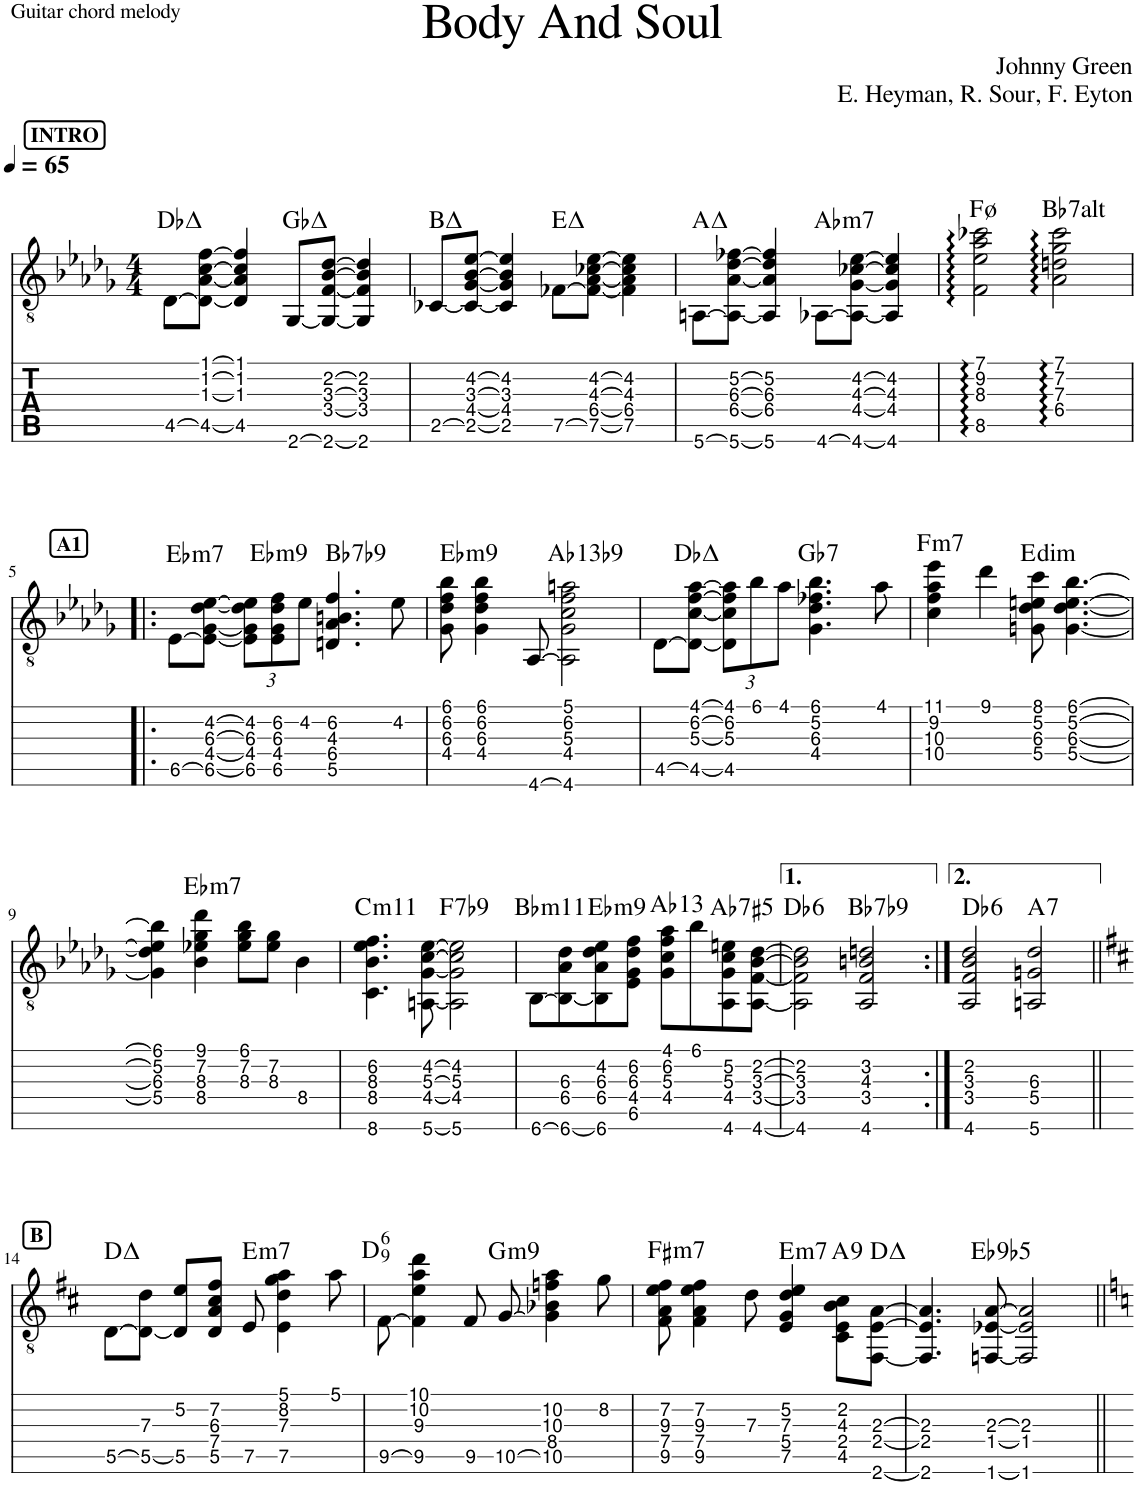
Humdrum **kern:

**kern	**kern	**harte
*part1	*part1	*part1
*staff2	*staff1	*
*I"Chitarra elettrica	*	*
*I'Chit. el.	*	*
*stria6	*	*
*	*clefGv2	*
*k[b-e-a-d-g-]	*k[b-e-a-d-g-]	*
*M4/4	*M4/4	*
*MM65	*MM65	*
!!LO:REH:place=s1:a:B:cj:t=INTRO
=1	=1	=1
[8D-L	[8D-\L	Db:maj
8D-_\ [8A-\ [8c\ [8f\J	8D-\_ [8A-\ [8c\ [8f\J	.
4D-] 4A-] 4c] 4f]	4D-/] 4A-/] 4c/] 4f/]	.
[8GG-L	[8GG-/L	Gb:maj
8GG-_\ [8F\ [8B-\ [8d-\J	8GG-/_ [8F/ [8B-/ [8d-/J	.
4GG-] 4F] 4B-] 4d-]	4GG-/] 4F/] 4B-/] 4d-/]	.
=2	=2	=2
[8C-L	[8C-X/L	B:maj
8C-_\ [8G-\ [8B-\ [8e-\J	8C-/_ [8G-/ [8B-/ [8e-/J	.
4C-] 4G-] 4B-] 4e-]	4C-/] 4G-/] 4B-/] 4e-/]	.
[8F-L	[8F-X\L	E:maj
8F-_\ [8A-\ [8c-X\ [8e-\J	8F-\_ [8A-\ [8c-X\ [8e-\J	.
4F-] 4A-] 4c-X] 4e-]	4F-\] 4A-\] 4c-\] 4e-\]	.
=3	=3	=3
[8AAL	[8AAn\L	A:maj
8AA_\ [8A-\ [8d-\ [8f-\J	8AA\_ [8A-\ [8d-\ [8f-X\J	.
4AA] 4A-] 4d-] 4f-X]	4AA/] 4A-/] 4d-/] 4f-/]	.
!	!	!LO:H:kt=m7
[8AA-L	[8AA-X\L	Ab:min7
8AA-_\ [8G-\ [8c-\ [8e-\J	8AA-\_ [8G-\ [8c-X\ [8e-\J	.
4AA-] 4G-] 4c-X] 4e-]	4AA-/] 4G-/] 4c-/] 4e-/]	.
=4	=4	=4
2F: 2e-: 2a-: 2cc-:	2F\: 2e-\: 2a-\: 2cc-X\:	F:hdim7
!	!	!LO:H:kt=7
2A-: 2d: 2g-: 2cc-:	2A-\: 2dn\: 2g-\: 2cc-\:	Bb:(3,b5,#5,b7,b9,#9)
!!LO:LB:g=z
!!LO:REH:place=s1:a:B:cj:t=A1
=5!|:	=5!|:	=5!|:
!	!	!LO:H:kt=m7
[8E-L	[8E-\L	Eb:min7
8E-_\ [8G-\ [8d-\ [8e-\J	8E-\_ [8G-\ [8d-\ [8e-\J	.
*Xbrackettup	*Xbrackettup	*
12E-]\ 12G-]\ 12d-]\ 12e-]\L	12E-\] 12G-\] 12d-\] 12e-\]L	.
!	!	!LO:H:kt=m9
12E-\ 12G-\ 12d-\ 12f\	12E-\ 12G-\ 12d-\ 12f\	Eb:min9
12e-J	12e-\J	.
!	!	!LO:H:kt=7
4.D 4.A- 4.B 4.f	4.Dn/ 4.A-/ 4.Bn/ 4.f/	Bb:7(b9)
8e-	8e-\	.
=6	=6	=6
!	!	!LO:H:kt=m9
8G- 8d- 8f 8b-	8G-\ 8d-\ 8f\ 8b-\	Eb:min9
4G- 4d- 4f 4b-	4G-\ 4d-\ 4f\ 4b-\	.
[8AA-	[8AA-/	.
!	!	!LO:H:kt=13
2AA-] 2G- 2c 2f 2a	2AA-\] 2G-\ 2c\ 2f\ 2an\	Ab:(3,5,b7,b9,11,13)
=7	=7	=7
[8D-L	[8D-\L	Db:maj
8D-_\ [8c\ [8f\ [8a-\J	8D-\_ [8c\ [8f\ [8a-\J	.
12D-]\ 12a-]\ 12c]\ 12f]\L	12D-\] 12c\] 12f\] 12a-\]L	.
12b-	12b-\	.
12a-J	12a-\J	.
!	!	!LO:H:kt=7
4.G- 4.d- 4.f- 4.b-	4.G-\ 4.d-\ 4.f-X\ 4.b-\	Gb:7
8a-	8a-\	.
=8	=8	=8
!	!	!LO:H:kt=m7
4c 4f 4a- 4ee-	4c\ 4f\ 4a-\ 4ee-\	F:min7
4dd-	4dd-\	.
!	!	!LO:H:kt=dim
8G 8d- 8e 8cc	8Gn\ 8d-\ 8en\ 8cc\	E:dim
[4.G [4.d- [4.e [4.b-	[4.G\ [4.d-\ [4.e\ [4.b-\	.
!!LO:LB:g=z
=9	=9	=9
4G] 4d-] 4e] 4b-]	4G\] 4d-\] 4e\] 4b-\]	.
!	!	!LO:H:kt=m7
4B- 4e- 4g- 4dd-	4B-\ 4e-X\ 4g-\ 4dd-\	Eb:min7
8e-\ 8g-\ 8b-\L	8e-\ 8g-\ 8b-\L	.
8e-\ 8g-\J	8e-\ 8g-\J	.
4B-	4B-\	.
=10	=10	=10
!	!	!LO:H:kt=m11
4.C 4.B- 4.e- 4.f	4.C\ 4.B-\ 4.e-\ 4.f\	C:min9(11)
[8AA [8G- [8c [8e-	[8AAn\ [8G-\ [8c\ [8e-\	.
!	!	!LO:H:kt=7
2AA] 2G-] 2c] 2e-]	2AA\] 2G-\] 2c\] 2e-\]	F:7(b9)
=11	=11	=11
[8BB-L	[8BB-\L	.
!	!	!LO:H:kt=m11
8BB-_\ 8A-\ 8d-\J	8BB-\_ 8A-\ 8d-\	Bb:min9(11)
8BB-]\ 8A-\ 8d-\ 8e-\L	8BB-\] 8A-\ 8d-\ 8e-\	.
!	!	!LO:H:kt=m9
8E-\ 8G-\ 8d-\ 8f\J	8E-\ 8G-\ 8d-\ 8f\J	Eb:min9
!	!	!LO:H:kt=13
8G-\ 8c\ 8f\ 8a-\L	8G-\ 8c\ 8f\ 8a-\L	Ab:9(11,13)
8b-J	8b-\	.
!	!	!LO:H:kt=7
8AA-\ 8G-\ 8c\ 8e\L	8AA-\ 8G-\ 8c\ 8en\	Ab:(3,#5,b7)
[8AA-\ [8F\ [8B-\ [8d-\J	[8AA-\ [8F\ [8B-\ [8d-\J	.
=12	=12	=12
!	!	!LO:H:kt=6
2AA-] 2F] 2B-] 2d-]	2AA-\] 2F\] 2B-\] 2d-\]	Db:maj6
!	!	!LO:H:kt=7
2AA- 2F 2B 2d	2AA-/ 2F/ 2Bn/ 2dn/	Bb:7(b9)
=13:|!	=13:|!	=13:|!
!	!	!LO:H:kt=6
2AA- 2F 2B- 2d-	2AA-/ 2F/ 2B-/ 2d-/	Db:maj6
!	!	!LO:H:kt=7
2AA 2G 2d-	2AAn/ 2Gn/ 2d-/	A:7
!!LO:LB:g=z
!!LO:REH:place=s1:a:B:cj:t=B
=14||	=14||	=14||
*k[f#c#]	*k[f#c#]	*
[8DL	[8D\L	D:maj
8D_\ 8dn\J	8D\_ 8d\J	.
8D]\ 8en\L	8D/] 8e/L	.
8D\ 8A\ 8c#\ 8f#X\J	8D/ 8A/ 8c#/ 8f#/J	.
!	!	!LO:H:kt=m7
8E	8E/	E:min7
4E 4d 4g 4a	4E\ 4d\ 4g\ 4a\	.
8a	8a\	.
=15	=15	=15
!	!	!LO:H:kt=6
[8F#	[8F#\	D:maj6(9)
4F#] 4e 4a 4dd	4F#\] 4e\ 4a\ 4dd\	.
8F#	8F#/	.
!	!	!LO:H:kt=m9
[8G	[8G/	G:min9
4G] 4B- 4f 4an	4G\] 4B-X\ 4fn\ 4a\	.
8g	8g\	.
=16	=16	=16
!	!	!LO:H:kt=m7
8F# 8A 8e 8f#X	8F#\ 8A\ 8e\ 8f#\	F#:min7
4F# 4A 4e 4f#	4F#\ 4A\ 4e\ 4f#\	.
8d	8d\	.
!	!	!LO:H:kt=m7
4E 4G 4d 4en	4E/ 4G/ 4d/ 4e/	E:min7
!	!	!LO:H:kt=9
8C#\ 8E\ 8B\ 8c#X\L	8C#\ 8E\ 8B\ 8c#\L	A:9
[8FF#\ [8E\ [8An\J	[8FF#\ [8E\ [8A\J	D:maj
=17	=17	=17
4.FF#] 4.E] 4.A]	4.FF#/] 4.E/] 4.A/]	.
!	!	!LO:H:kt=9
[8FF [8E- [8A	[8FFn/ [8E-X/ [8A/	Eb:(3,b5,b7,9)
2FFn] 2E-X] 2A]	2FF/] 2E-/] 2A/]	.
=||	=||	=||
*-	*-	*-
